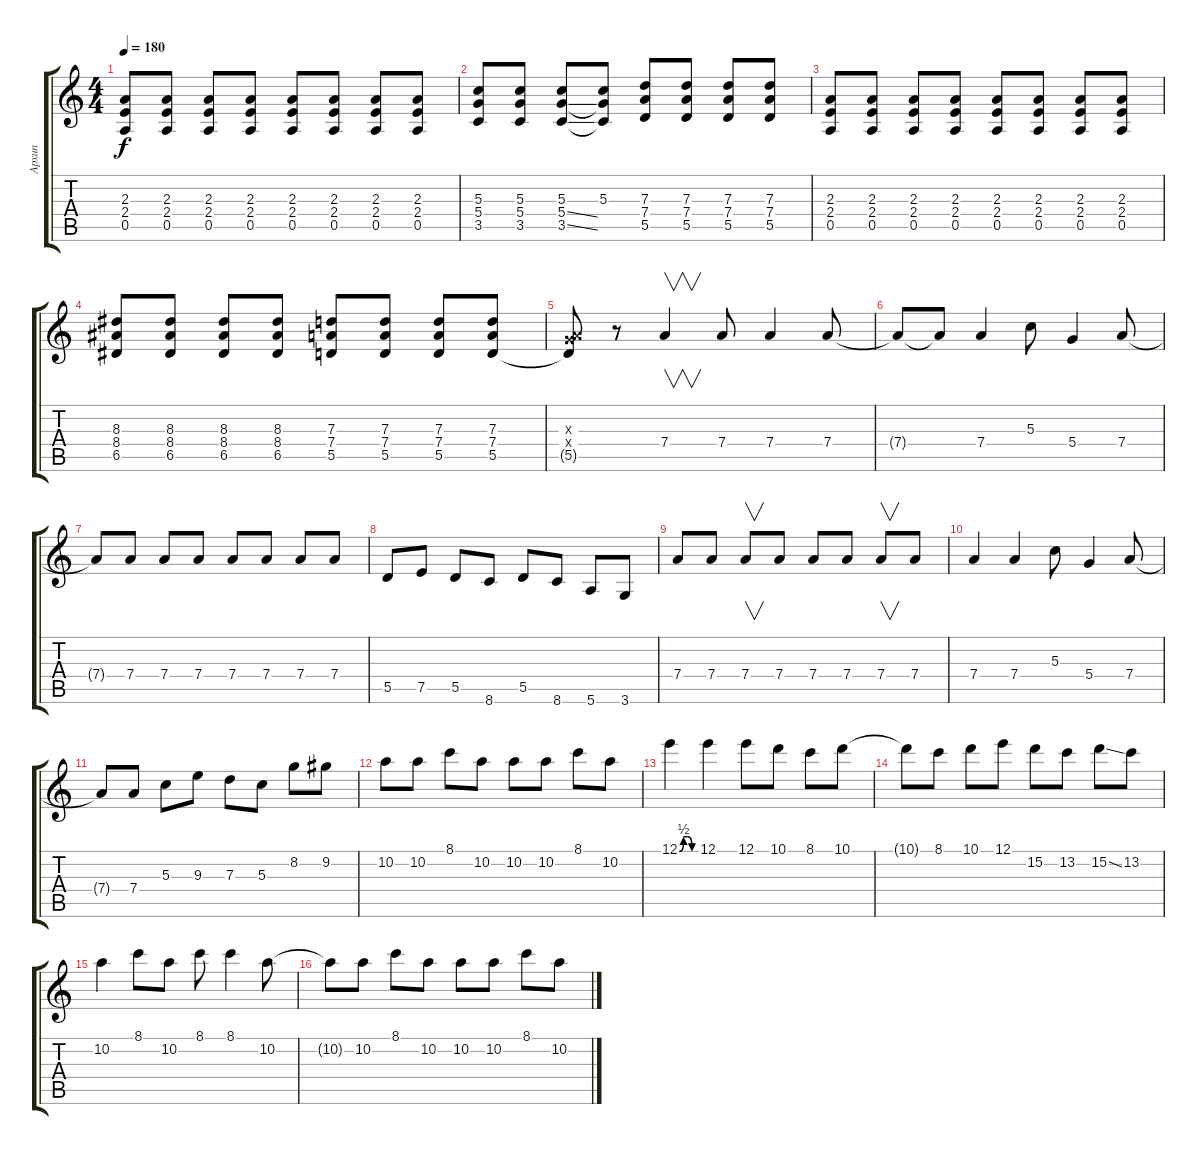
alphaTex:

\track ("Архип" "Архип") {instrument distortionguitar}
\staff {score tabs}
\tuning (E4 B3 G3 D3 A2 E2) {hide}
\ts (4 4)
\tempo 180
\clef g2
\ks c
(2.3 2.4 0.5).8{dy f} (2.3 2.4 0.5).8 (2.3 2.4 0.5).8 (2.3 2.4 0.5).8 (2.3 2.4 0.5).8 (2.3 2.4 0.5).8 (2.3 2.4 0.5).8 (2.3 2.4 0.5).8 |
(5.3 5.4 3.5).8 (5.3 5.4 3.5).8 (5.3 5.4{ss} 3.5{ss}).8 (5.3 5.4{t} 3.5{t}).8 (7.3 7.4 5.5).8 (7.3 7.4 5.5).8 (7.3 7.4 5.5).8 (7.3 7.4 5.5).8 |
(2.3 2.4 0.5).8 (2.3 2.4 0.5).8 (2.3 2.4 0.5).8 (2.3 2.4 0.5).8 (2.3 2.4 0.5).8 (2.3 2.4 0.5).8 (2.3 2.4 0.5).8 (2.3 2.4 0.5).8 |
(8.3 8.4 6.5).8 (8.3 8.4 6.5).8 (8.3 8.4 6.5).8 (8.3 8.4 6.5).8 (7.3 7.4 5.5).8 (7.3 7.4 5.5).8 (7.3 7.4 5.5).8 (7.3 7.4 5.5).8 |
(0.3{x} 7.4{x} 5.5{t}).8 r.8 7.4.4{v} 7.4.8 7.4.4 7.4.8 |
7.4{t}.8 7.4{t}.8 7.4.4 5.3.8 5.4.4 7.4.8 |
7.4{t}.8 7.4.8 7.4.8 7.4.8 7.4.8 7.4.8 7.4.8 7.4.8 |
5.5.8 7.5.8 5.5.8 8.6.8 5.5.8 8.6.8 5.6.8 3.6.8 |
7.4.8 7.4.8 7.4.8{v} 7.4.8 7.4.8 7.4.8 7.4.8{v} 7.4.8 |
7.4.4 7.4.4 5.3.8 5.4.4 7.4.8 |
7.4{t}.8 7.4.8 5.3.8 9.3.8 7.3.8 5.3.8 8.2.8 9.2.8 |
10.2.8 10.2.8 8.1.8 10.2.8 10.2.8 10.2.8 8.1.8 10.2.8 |
12.1{be (custom 0 0 15 2 30 2 45 0 60 0)}.4 12.1.4 12.1.8 10.1.8 8.1.8 10.1.8 |
10.1{t}.8 8.1.8 10.1.8 12.1.8 15.2.8 13.2.8 15.2{ss}.8 13.2.8 |
10.2.4 8.1.8 10.2.8 8.1.8 8.1.4 10.2.8 |
10.2{t}.8 10.2.8 8.1.8 10.2.8 10.2.8 10.2.8 8.1.8 10.2.8
